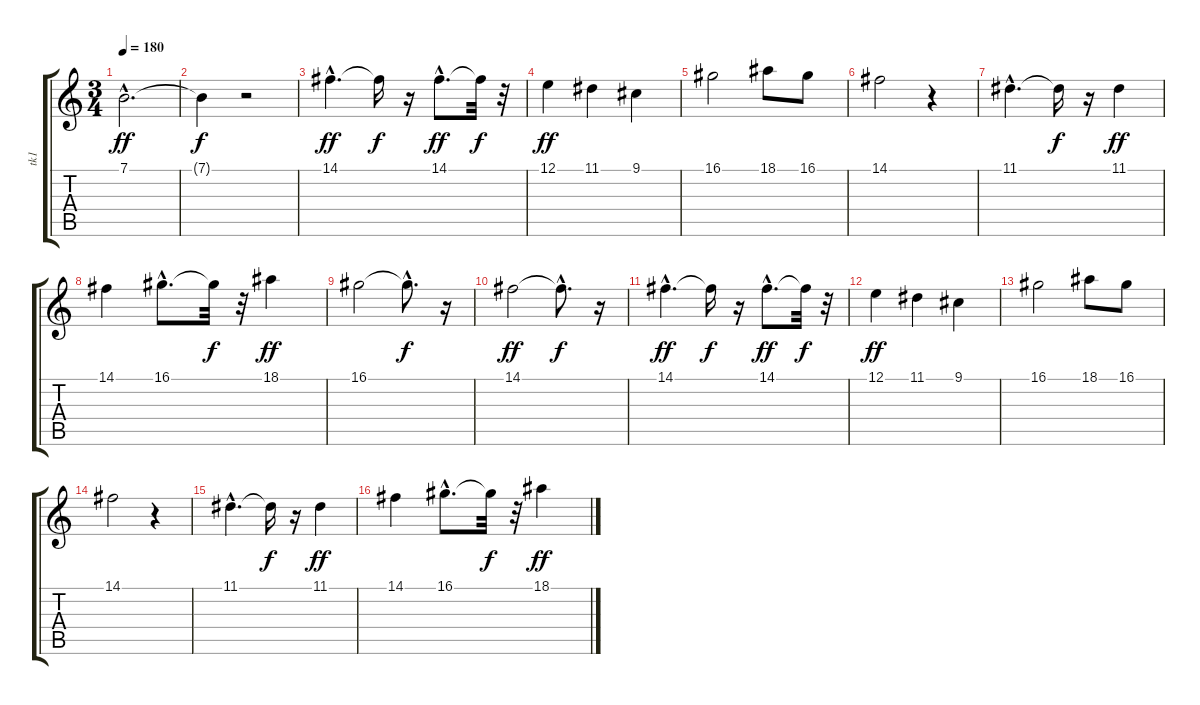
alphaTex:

\track ("tk1" "tk1") {instrument tangoaccordion}
\staff {score tabs}
\tuning (E4 B3 G3 D3 A2 E2) {hide}
\ts (3 4)
\tempo 180
\clef g2
\ks c
7.1{hac}.2{d dy ff} |
7.1{t}.4{dy f} r.2 |
14.1{hac}.4{d dy ff} 14.1{t}.16{dy f} r.16 14.1{hac}.8{d dy ff} 14.1{t}.32{dy f} r.32 |
12.1.4{dy ff} 11.1.4 9.1.4 |
16.1.2 18.1.8 16.1.8 |
14.1.2 r.4 |
11.1{hac}.4{d} 11.1{t}.16{dy f} r.16 11.1.4{dy ff} |
14.1.4 16.1{hac}.8{d} 16.1{t}.32{dy f} r.32 18.1.4{dy ff} |
16.1.2 16.1{hac t}.8{d dy f} r.16 |
14.1.2{dy ff} 14.1{hac t}.8{d dy f} r.16 |
14.1{hac}.4{d dy ff} 14.1{t}.16{dy f} r.16 14.1{hac}.8{d dy ff} 14.1{t}.32{dy f} r.32 |
12.1.4{dy ff} 11.1.4 9.1.4 |
16.1.2 18.1.8 16.1.8 |
14.1.2 r.4 |
11.1{hac}.4{d} 11.1{t}.16{dy f} r.16 11.1.4{dy ff} |
14.1.4 16.1{hac}.8{d} 16.1{t}.32{dy f} r.32 18.1.4{dy ff}
